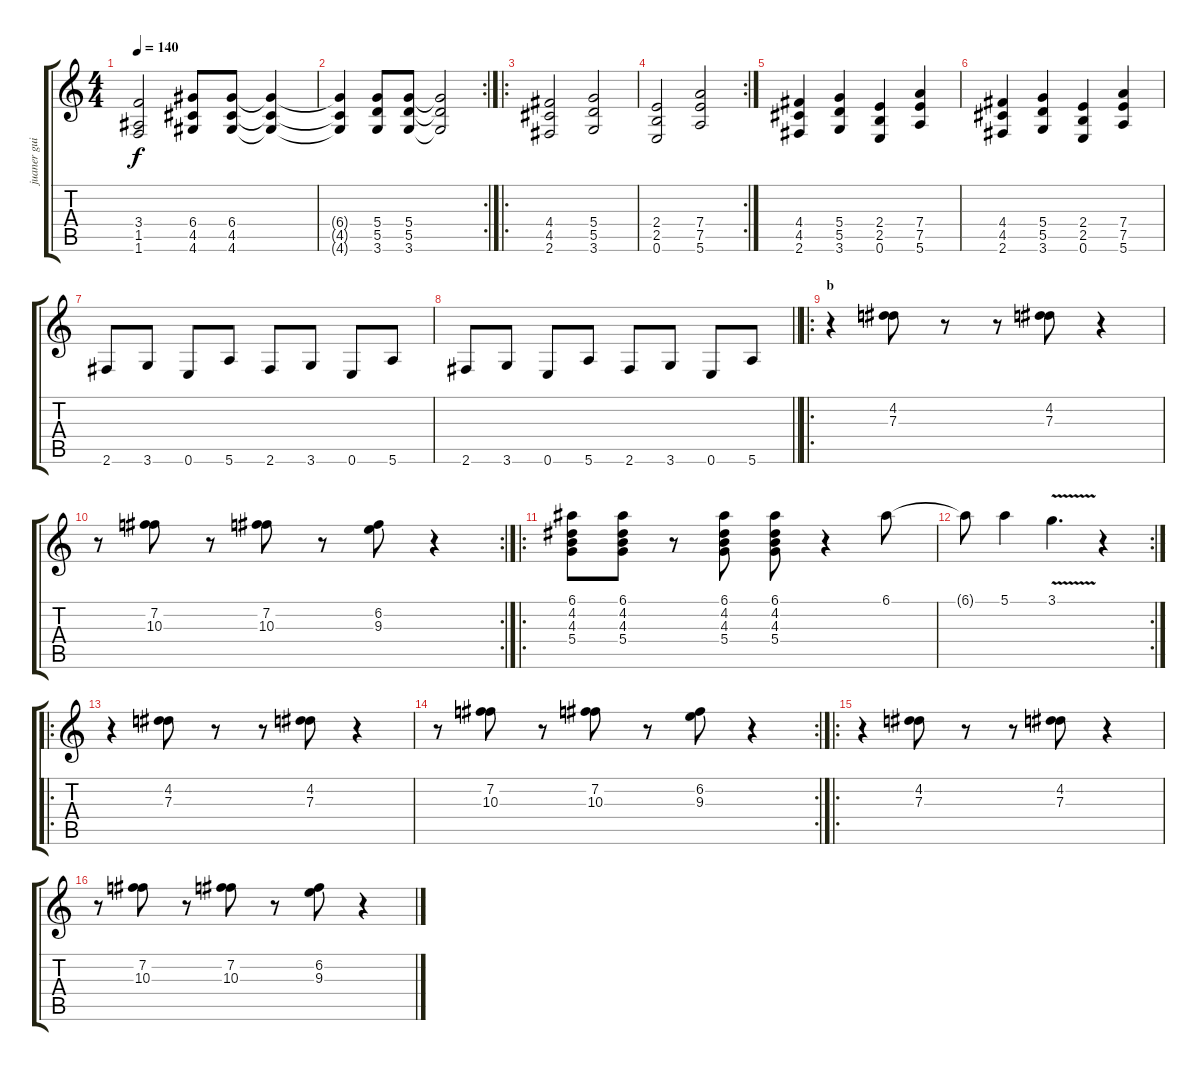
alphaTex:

\track ("juaner guitar" "juaner gui") {instrument distortionguitar}
\staff {score tabs}
\tuning (E4 B3 G3 D3 A2 E2) {hide}
\ts (4 4)
\tempo 140
\clef g2
\ks c
(3.4{t} 1.5{t} 1.6{t}).2{dy f} (6.4 4.5 4.6).8 (6.4 4.5 4.6).8 (6.4{t} 4.5{t} 4.6{t}).4 |
\rc 2
(6.4{t} 4.5{t} 4.6{t}).4 (5.4 5.5 3.6).8 (5.4 5.5 3.6).8 (5.4{t} 5.5{t} 3.6{t}).2 |
\ro
(4.4 4.5 2.6).2 (5.4 5.5 3.6).2 |
\rc 2
(2.4 2.5 0.6).2 (7.4 7.5 5.6).2 |
(4.4 4.5 2.6).4 (5.4 5.5 3.6).4 (2.4 2.5 0.6).4 (7.4 7.5 5.6).4 |
(4.4 4.5 2.6).4 (5.4 5.5 3.6).4 (2.4 2.5 0.6).4 (7.4 7.5 5.6).4 |
2.6.8 3.6.8 0.6.8 5.6.8 2.6.8 3.6.8 0.6.8 5.6.8 |
\barLineRight lightlight
2.6.8 3.6.8 0.6.8 5.6.8 2.6.8 3.6.8 0.6.8 5.6.8 |
\ro
\section ("" "b")
r.4 (4.2 7.3).8 r.8 r.8 (4.2 7.3).8 r.4 |
\rc 2
r.8 (7.2 10.3).8 r.8 (7.2 10.3).8 r.8 (6.2 9.3).8 r.4 |
\ro
(6.1 4.2 4.3 5.4).8 (6.1 4.2 4.3 5.4).8 r.8 (6.1 4.2 4.3 5.4).8 (6.1 4.2 4.3 5.4).8 r.4 6.1.8 |
\rc 2
6.1{t}.8 5.1.4 3.1{v}.4{d} r.4 |
\ro
r.4 (4.2 7.3).8 r.8 r.8 (4.2 7.3).8 r.4 |
\rc 2
r.8 (7.2 10.3).8 r.8 (7.2 10.3).8 r.8 (6.2 9.3).8 r.4 |
\ro
r.4 (4.2 7.3).8 r.8 r.8 (4.2 7.3).8 r.4 |
r.8 (7.2 10.3).8 r.8 (7.2 10.3).8 r.8 (6.2 9.3).8 r.4
